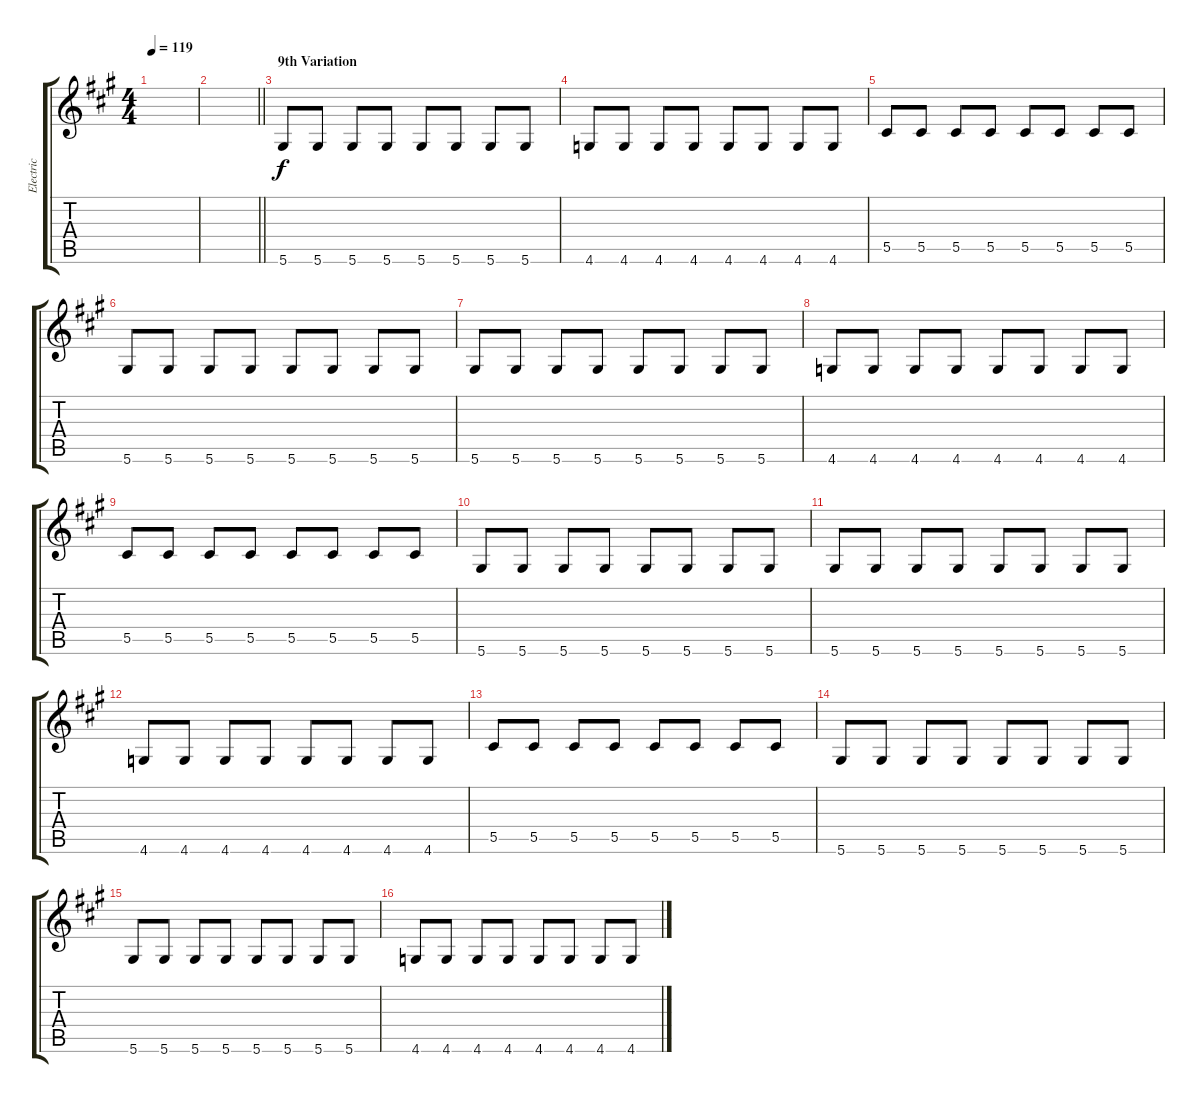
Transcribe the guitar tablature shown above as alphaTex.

\track ("Electric" "Electric") {instrument distortionguitar}
\staff {score tabs}
\tuning (Eb4 Bb3 Gb3 Db3 Ab2 Eb2) {hide}
\ts (4 4)
\tempo 119
\clef g2
\ks a
|
\barLineRight lightlight
|
\section ("" "9th Variation")
5.6.8{instrument electricguitarclean} 5.6.8 5.6.8 5.6.8 5.6.8 5.6.8 5.6.8 5.6.8 |
4.6.8 4.6.8 4.6.8 4.6.8 4.6.8 4.6.8 4.6.8 4.6.8 |
5.5.8 5.5.8 5.5.8 5.5.8 5.5.8 5.5.8 5.5.8 5.5.8 |
5.6.8 5.6.8 5.6.8 5.6.8 5.6.8 5.6.8 5.6.8 5.6.8 |
5.6.8{instrument electricguitarclean} 5.6.8 5.6.8 5.6.8 5.6.8 5.6.8 5.6.8 5.6.8 |
4.6.8 4.6.8 4.6.8 4.6.8 4.6.8 4.6.8 4.6.8 4.6.8 |
5.5.8 5.5.8 5.5.8 5.5.8 5.5.8 5.5.8 5.5.8 5.5.8 |
5.6.8 5.6.8 5.6.8 5.6.8 5.6.8 5.6.8 5.6.8 5.6.8 |
5.6.8{instrument electricguitarclean} 5.6.8 5.6.8 5.6.8 5.6.8 5.6.8 5.6.8 5.6.8 |
4.6.8 4.6.8 4.6.8 4.6.8 4.6.8 4.6.8 4.6.8 4.6.8 |
5.5.8 5.5.8 5.5.8 5.5.8 5.5.8 5.5.8 5.5.8 5.5.8 |
5.6.8 5.6.8 5.6.8 5.6.8 5.6.8 5.6.8 5.6.8 5.6.8 |
5.6.8 5.6.8 5.6.8 5.6.8 5.6.8 5.6.8 5.6.8 5.6.8 |
4.6.8 4.6.8 4.6.8 4.6.8 4.6.8 4.6.8 4.6.8 4.6.8
